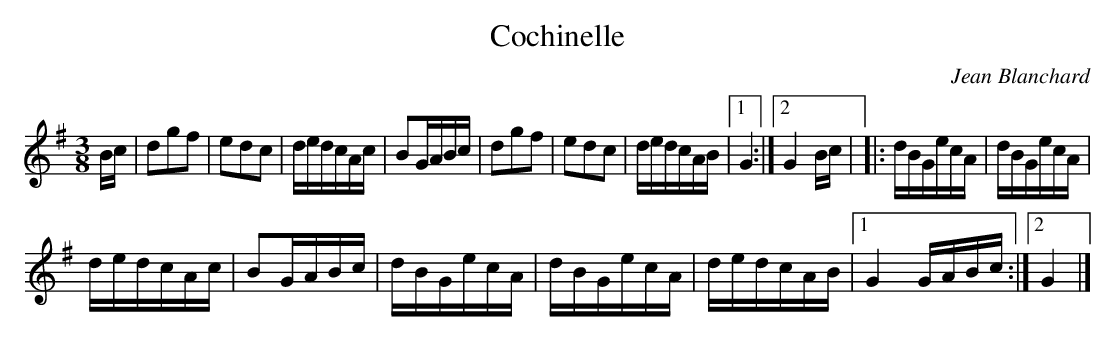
X:1
T:Cochinelle
C:Jean Blanchard
L:1/8
M:3/8
K:G
B/c/|dgf|edc|d/e/d/c/A/c/|BG/A/B/c/|dgf|edc|d/e/d/c/A/B/|1G2:|2G2B/c/|\
|:d/B/G/e/c/A/|d/B/G/e/c/A/|
d/e/d/c/A/c/|BG/A/B/c/|\
d/B/G/e/c/A/|d/B/G/e/c/A/|d/e/d/c/A/B/|1G2G/A/B/c/:|2G2|]
